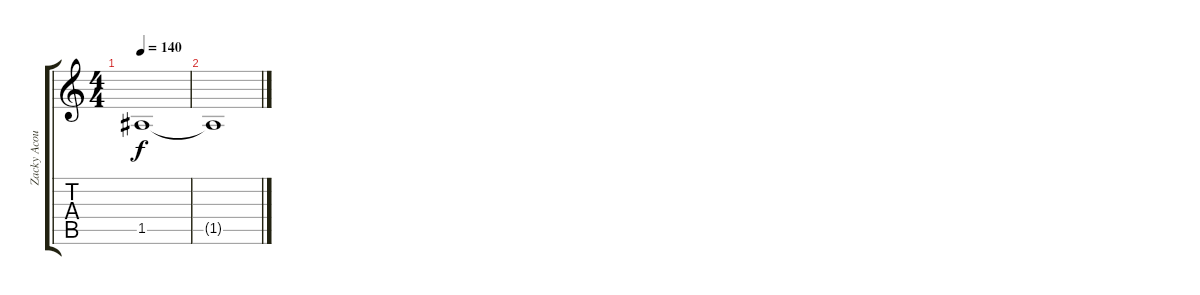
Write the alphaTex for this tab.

\track ("Zacky Acoustic" "Zacky Acou") {instrument acousticguitarsteel}
\staff {score tabs}
\tuning (E4 B3 G3 D3 A2 E2) {hide}
\ts (4 4)
\tempo 140
\clef g2
\ks c
1.5{t}.1{dy f} |
1.5{t}.1
